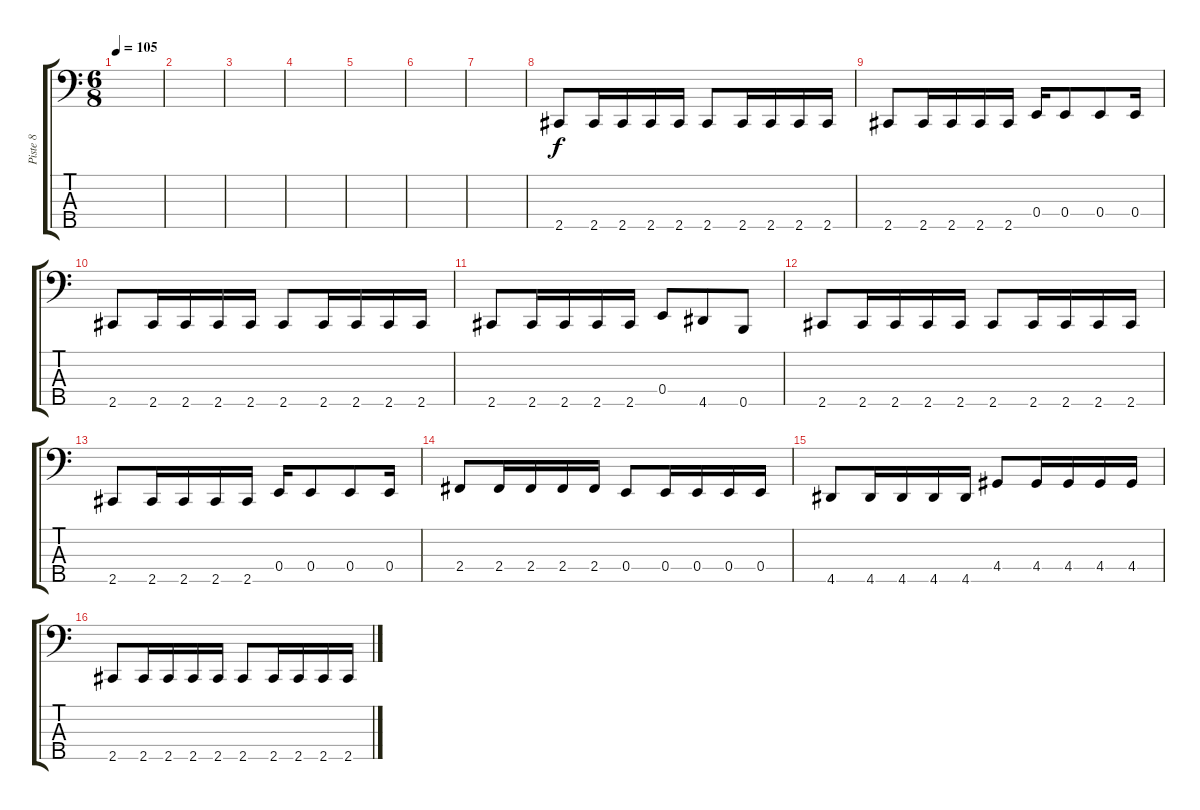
\track ("Piste 8" "Piste 8") {instrument electricbassfinger}
\staff {score tabs}
\tuning (G2 D2 A1 E1 B0) {hide}
\ts (6 8)
\tempo 105
\clef f4
\ks c
|
|
|
|
|
|
|
2.5.8 2.5.16 2.5.16 2.5.16 2.5.16 2.5.8 2.5.16 2.5.16 2.5.16 2.5.16 |
2.5.8 2.5.16 2.5.16 2.5.16 2.5.16 0.4.16 0.4.8 0.4.8 0.4.16 |
2.5.8 2.5.16 2.5.16 2.5.16 2.5.16 2.5.8 2.5.16 2.5.16 2.5.16 2.5.16 |
2.5.8 2.5.16 2.5.16 2.5.16 2.5.16 0.4.8 4.5.8 0.5.8 |
2.5.8 2.5.16 2.5.16 2.5.16 2.5.16 2.5.8 2.5.16 2.5.16 2.5.16 2.5.16 |
2.5.8 2.5.16 2.5.16 2.5.16 2.5.16 0.4.16 0.4.8 0.4.8 0.4.16 |
2.4.8 2.4.16 2.4.16 2.4.16 2.4.16 0.4.8 0.4.16 0.4.16 0.4.16 0.4.16 |
4.5.8 4.5.16 4.5.16 4.5.16 4.5.16 4.4.8 4.4.16 4.4.16 4.4.16 4.4.16 |
2.5.8 2.5.16 2.5.16 2.5.16 2.5.16 2.5.8 2.5.16 2.5.16 2.5.16 2.5.16
